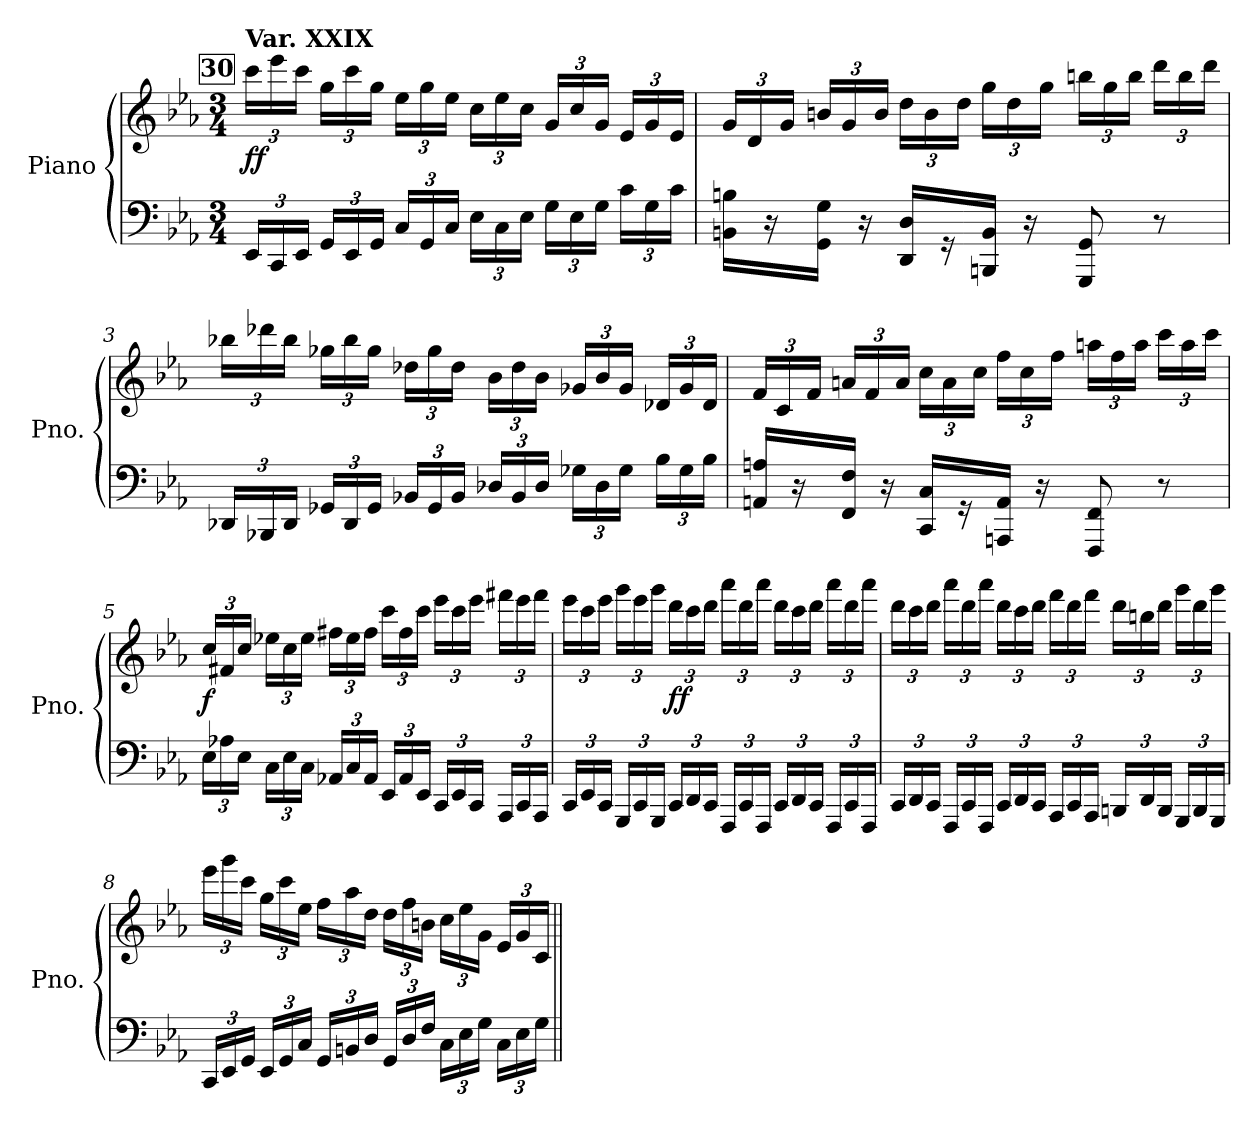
**kern	**kern	**dynam
*part1	*part1	*part1
*staff2	*staff1	*staff1/2
*I"Piano	*	*
*I'Pno.	*	*
*clefF4	*clefG2	*
*k[b-e-a-]	*k[b-e-a-]	*
*M3/4	*M3/4	*
*Xbrackettup	*Xbrackettup	*
!!LO:REH:place=s1:a:B:fs=14:t=30
=1	=1	=1
!	!LO:TX:a:B:t=Var. XXIX	!
!	!	!LO:DY:b
24EE-</LL	24ccc\LL	ff
24CC</	24eee-\	.
24EE-</JJ	24ccc\JJ	.
24GG</LL	24gg\LL	.
24EE-</	24ccc\	.
24GG</JJ	24gg\JJ	.
24C</LL	24ee-\LL	.
24GG</	24gg\	.
24C</JJ	24ee-\JJ	.
24E-<\LL	24cc\LL	.
24C<\	24ee-\	.
24E-<\JJ	24cc\JJ	.
24G<\LL	24g/LL	.
24E-<\	24cc/	.
24G<\JJ	24g/JJ	.
24c<\LL	24e-/LL	.
24G<\	24g/	.
24c<\JJ	24e-/JJ	.
=2	=2	=2
16BBn\ 16Bn\LL	24g/LL	.
.	24d/	.
16r	.	.
.	24g/JJ	.
16GG\ 16G\JJ	24bn/LL	.
.	24g/	.
16r	.	.
.	24b/JJ	.
16DD/ 16D/LL	24dd\LL	.
.	24b\	.
16r	.	.
.	24dd\JJ	.
16BBBn/ 16BB/JJ	24gg\LL	.
.	24dd\	.
16r	.	.
.	24gg\JJ	.
8GGG/ 8GG/	24bbn\LL	.
.	24gg\	.
.	24bb\JJ	.
8r	24ddd\LL	.
.	24bb\	.
.	24ddd\JJ	.
!!LO:LB:g=z
=3	=3	=3
24DD-X</LL	24bb-X\LL	.
24BBB-X</	24ddd-X\	.
24DD-<</JJ	24bb-\JJ	.
24GG-X</LL	24gg-X\LL	.
24DD-</	24bb-\	.
24GG-</JJ	24gg-\JJ	.
24BB-X</LL	24dd-X\LL	.
24GG-</	24gg-\	.
24BB-</JJ	24dd-\JJ	.
24D-X</LL	24b-\LL	.
24BB-</	24dd-\	.
24D-</JJ	24b-\JJ	.
24G-X<\LL	24g-X/LL	.
24D-<\	24b-/	.
24G-<\JJ	24g-/JJ	.
24B-<\LL	24d-X/LL	.
24G-<\	24g-/	.
24B-<\JJ	24d-/JJ	.
!!LO:LB:g=z
=4	=4	=4
16AAn/ 16An/LL	24f/LL	.
.	24c/	.
16r	.	.
.	24f/JJ	.
16FF/ 16F/JJ	24an/LL	.
.	24f/	.
16r	.	.
.	24a/JJ	.
16CC/ 16C/LL	24cc\LL	.
.	24a\	.
16r	.	.
.	24cc\JJ	.
16AAAn/ 16AA/JJ	24ff\LL	.
.	24cc\	.
16r	.	.
.	24ff\JJ	.
8FFF/ 8FF/	24aan\LL	.
.	24ff\	.
.	24aa\JJ	.
8r	24ccc\LL	.
.	24aa\	.
.	24ccc\JJ	.
!!LO:LB:g=z
=5	=5	=5
!	!	!LO:DY:b
24E-<\LL	24cc/LL	f
24A-X<\	24f#X/	.
24E-<\JJ	24cc/JJ	.
24C<\LL	24ee-X\LL	.
24E-<\	24cc\	.
24C<\JJ	24ee-\JJ	.
24AA-X</LL	24ff#X\LL	.
24C</	24ee-\	.
24AA-</JJ	24ff#\JJ	.
24EE-</LL	24ccc\LL	.
24AA-</	24ff#\	.
24EE-</JJ	24ccc\JJ	.
24CC</LL	24eee-\LL	.
24EE-</	24ccc\	.
24CC</JJ	24eee-\JJ	.
24AAA-</LL	24fff#X\LL	.
24CC</	24eee-\	.
24AAA-</JJ	24fff#\JJ	.
!!LO:LB:g=z
=6	=6	=6
24CC</LL	24eee-\LL	.
24EE-</	24ccc\	.
24CC</JJ	24eee-\JJ	.
24GGG</LL	24ggg\LL	.
24CC</	24eee-\	.
24GGG</JJ	24ggg\JJ	.
!	!	!LO:DY:b
24CC</LL	24ddd\LL	ff
24DD</	24ccc\	.
24CC</JJ	24ddd\JJ	.
24FFF</LL	24aaa-\LL	.
24CC</	24ddd\	.
24FFF</JJ	24aaa-\JJ	.
24CC/LL	24ddd\LL	.
24DD/	24ccc\	.
24CC/JJ	24ddd\JJ	.
24FFF/LL	24aaa-\LL	.
24CC/	24ddd\	.
24FFF/JJ	24aaa-\JJ	.
!!LO:PB:g=z
=7	=7	=7
24CC/LL	24ddd\LL	.
24DD/	24ccc\	.
24CC/JJ	24ddd\JJ	.
24FFF/LL	24aaa-\LL	.
24CC/	24ddd\	.
24FFF/JJ	24aaa-\JJ	.
24CC/LL	24ddd\LL	.
24DD/	24ccc\	.
24CC/JJ	24ddd\JJ	.
24AAA-</LL	24fff\LL	.
24CC/	24ddd\	.
24AAA-/JJ	24fff\JJ	.
24BBBn</LL	24ddd\LL	.
24DD/	24bbn\	.
24BBB/JJ	24ddd\JJ	.
24GGG/LL	24ggg\LL	.
24BBB/	24ddd\	.
24GGG/JJ	24ggg\JJ	.
=8	=8	=8
24CC</LL	24eee-\LL	.
24EE-/	24ggg\	.
24GG/JJ	24ccc\JJ	.
24EE-</LL	24gg\LL	.
24GG/	24ccc\	.
24C/JJ	24ee-\JJ	.
24GG</LL	24ff\LL	.
24BBn</	24aa-\	.
24D</JJ	24dd\JJ	.
24GG</LL	24dd\LL	.
24D</	24ff\	.
24F</JJ	24bn\JJ	.
24C\LL	24cc\LL	.
24E-\	24ee-\	.
24G\JJ	24g\JJ	.
24C\LL	24e-/LL	.
24E-\	24g/	.
24G\JJ	24c/JJ	.
=||	=||	=||
*-	*-	*-
